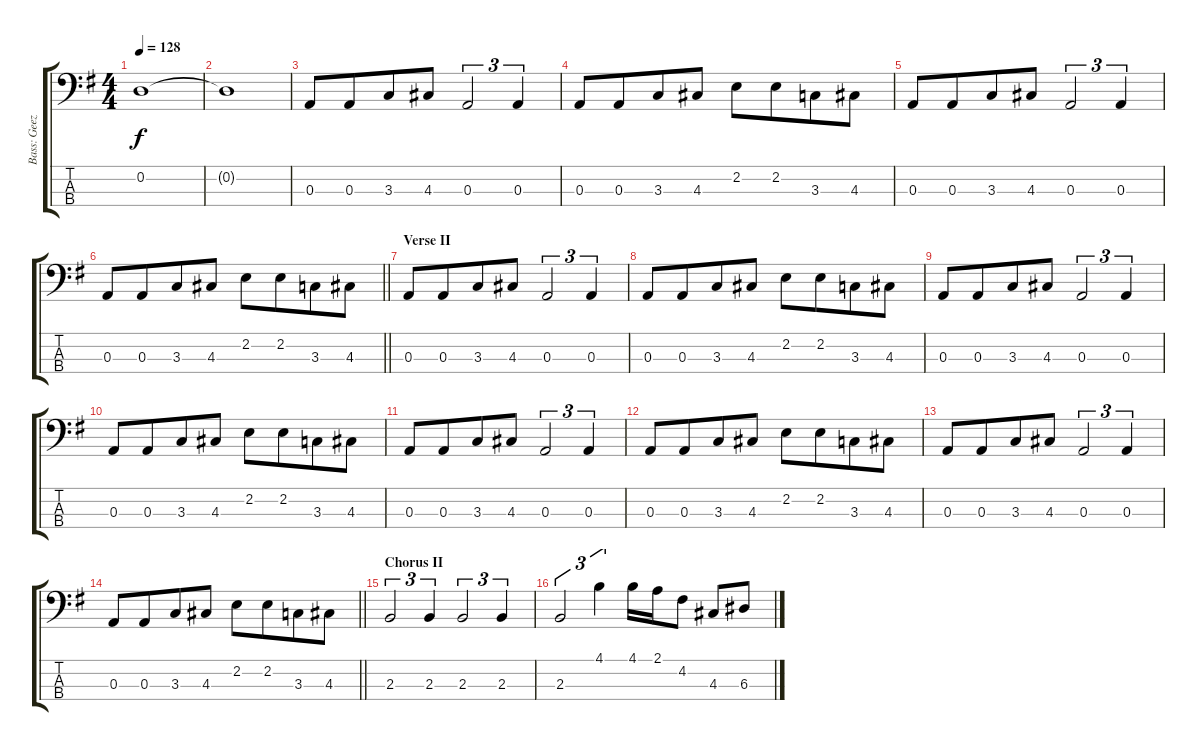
\track ("Bass: Geezer" "Bass: Geez") {instrument electricbassfinger}
\staff {score tabs}
\tuning (G2 D2 A1 E1) {hide}
\ts (4 4)
\tempo 128
\clef f4
\ks g
0.2{t}.1{dy f} |
0.2{t}.1 |
0.3.8 0.3.8{beam merge} 3.3.8 4.3.8 0.3.2{tu (3 2)} 0.3.4{tu (3 2)} |
0.3.8 0.3.8{beam merge} 3.3.8 4.3.8 2.2.8 2.2.8{beam merge} 3.3.8 4.3.8 |
0.3.8 0.3.8{beam merge} 3.3.8 4.3.8 0.3.2{tu (3 2)} 0.3.4{tu (3 2)} |
\barLineRight lightlight
0.3.8 0.3.8{beam merge} 3.3.8 4.3.8 2.2.8 2.2.8{beam merge} 3.3.8 4.3.8 |
\section ("" "Verse II")
0.3.8 0.3.8{beam merge} 3.3.8 4.3.8 0.3.2{tu (3 2)} 0.3.4{tu (3 2)} |
0.3.8 0.3.8{beam merge} 3.3.8 4.3.8 2.2.8 2.2.8{beam merge} 3.3.8 4.3.8 |
0.3.8 0.3.8{beam merge} 3.3.8 4.3.8 0.3.2{tu (3 2)} 0.3.4{tu (3 2)} |
0.3.8 0.3.8{beam merge} 3.3.8 4.3.8 2.2.8 2.2.8{beam merge} 3.3.8 4.3.8 |
0.3.8 0.3.8{beam merge} 3.3.8 4.3.8 0.3.2{tu (3 2)} 0.3.4{tu (3 2)} |
0.3.8 0.3.8{beam merge} 3.3.8 4.3.8 2.2.8 2.2.8{beam merge} 3.3.8 4.3.8 |
0.3.8 0.3.8{beam merge} 3.3.8 4.3.8 0.3.2{tu (3 2)} 0.3.4{tu (3 2)} |
\barLineRight lightlight
0.3.8 0.3.8{beam merge} 3.3.8 4.3.8 2.2.8 2.2.8{beam merge} 3.3.8 4.3.8 |
\section ("" "Chorus II")
2.3.2{tu (3 2)} 2.3.4{tu (3 2)} 2.3.2{tu (3 2)} 2.3.4{tu (3 2)} |
2.3.2{tu (3 2)} 4.1.4{tu (3 2)} 4.1.16 2.1.16 4.2.8 4.3.8 6.3.8
